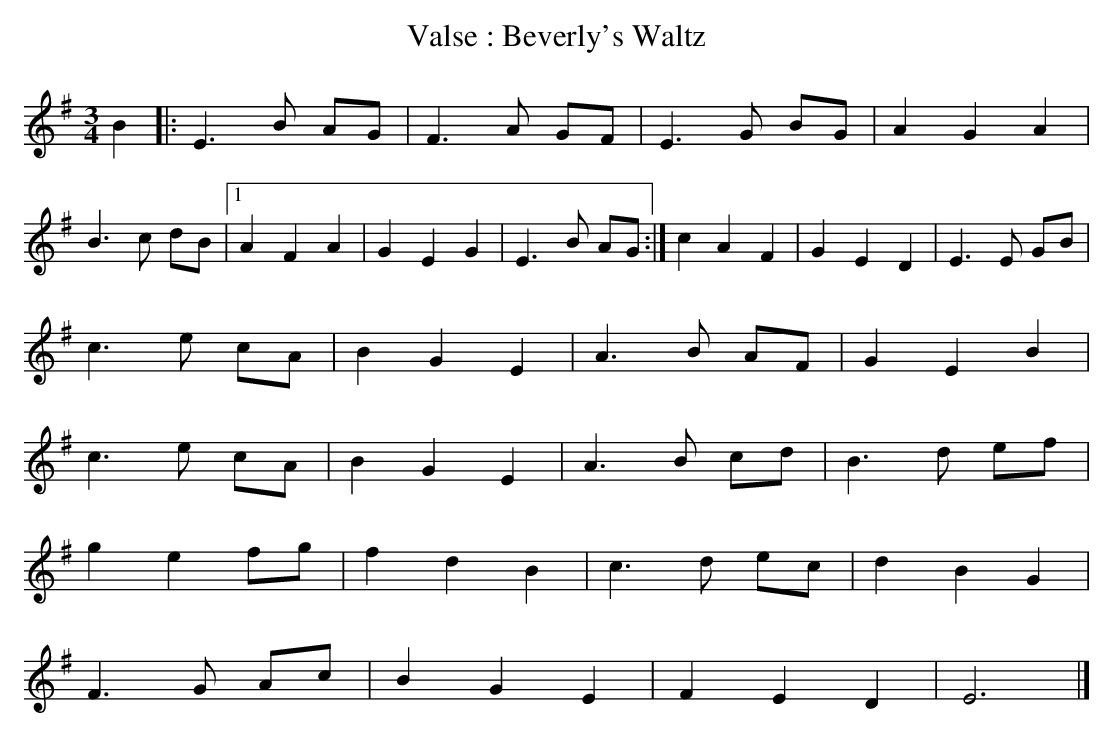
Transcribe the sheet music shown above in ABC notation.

X:1
T:Valse : Beverly's Waltz
M:3/4
L:1/4
K:Em
B |: E3/2 B/ A/G/ | F3/2 A/ G/F/ |E3/2 G/ B/G/ | A G A |
B3/2 c/ d/B/ |1 AFA | GEG |E3/2 B/ A/G/ :| cAF |GED | E3/2 E/ G/B/|
c3/2 e/ c/A/ | BGE | A3/2 B/ A/F/ | GEB |
c3/2 e/ c/A/ | BGE | A3/2 B/ c/d/ | B3/2 d/ e/f/ |
ge f/g/ | fdB | c3/2 d/ e/c/ | dBG |
F3/2 G/ A/c/ | BGE | FED |E3|]
